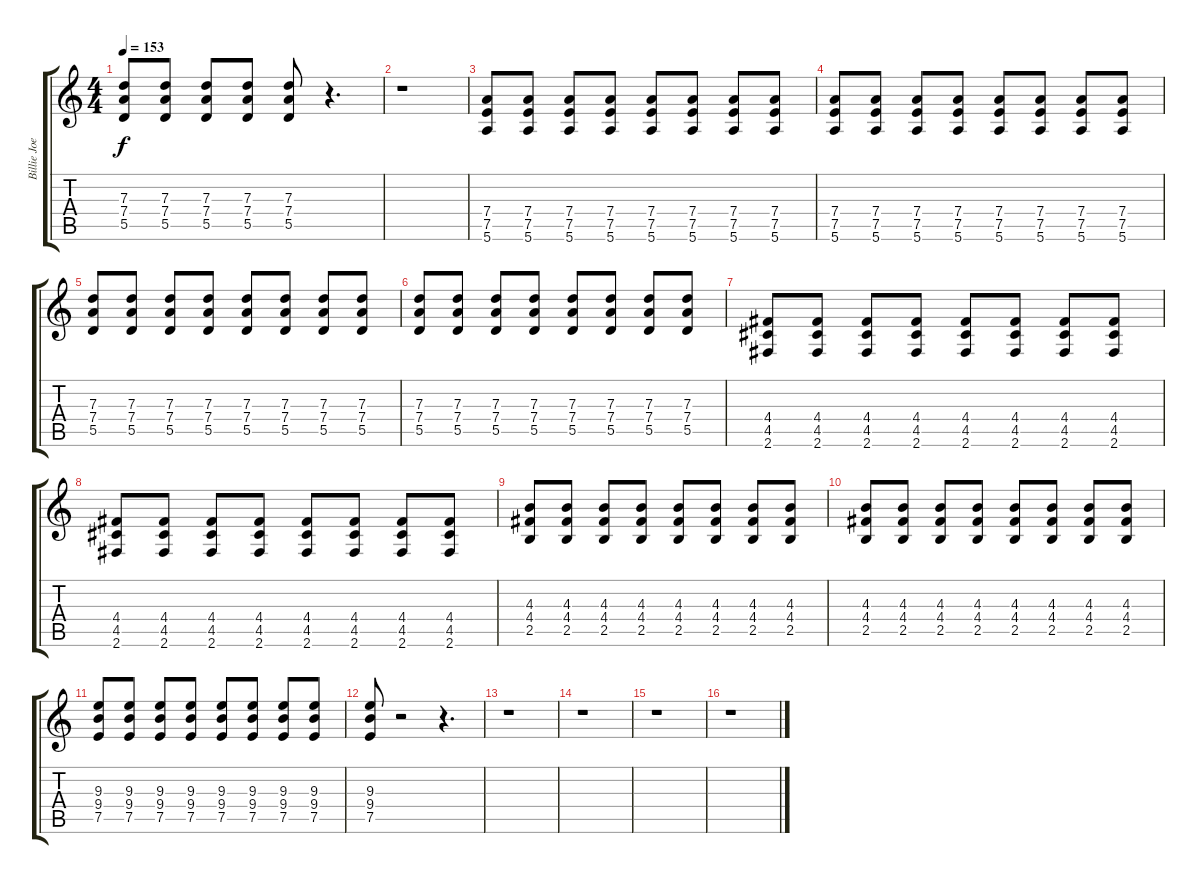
\track ("Billie Joe Armstrong (Distortion Guitar)" "Billie Joe") {instrument distortionguitar}
\staff {score tabs}
\tuning (E4 B3 G3 D3 A2 E2) {hide}
\ts (4 4)
\tempo 153
\clef g2
\ks c
(7.3 7.4 5.5).8{dy f} (7.3 7.4 5.5).8 (7.3 7.4 5.5).8 (7.3 7.4 5.5).8 (7.3 7.4 5.5).8 r.4{d} |
r.1 |
(7.4 7.5 5.6).8 (7.4 7.5 5.6).8 (7.4 7.5 5.6).8 (7.4 7.5 5.6).8 (7.4 7.5 5.6).8 (7.4 7.5 5.6).8 (7.4 7.5 5.6).8 (7.4 7.5 5.6).8 |
(7.4 7.5 5.6).8 (7.4 7.5 5.6).8 (7.4 7.5 5.6).8 (7.4 7.5 5.6).8 (7.4 7.5 5.6).8 (7.4 7.5 5.6).8 (7.4 7.5 5.6).8 (7.4 7.5 5.6).8 |
(7.3 7.4 5.5).8 (7.3 7.4 5.5).8 (7.3 7.4 5.5).8 (7.3 7.4 5.5).8 (7.3 7.4 5.5).8 (7.3 7.4 5.5).8 (7.3 7.4 5.5).8 (7.3 7.4 5.5).8 |
(7.3 7.4 5.5).8 (7.3 7.4 5.5).8 (7.3 7.4 5.5).8 (7.3 7.4 5.5).8 (7.3 7.4 5.5).8 (7.3 7.4 5.5).8 (7.3 7.4 5.5).8 (7.3 7.4 5.5).8 |
(4.4 4.5 2.6).8 (4.4 4.5 2.6).8 (4.4 4.5 2.6).8 (4.4 4.5 2.6).8 (4.4 4.5 2.6).8 (4.4 4.5 2.6).8 (4.4 4.5 2.6).8 (4.4 4.5 2.6).8 |
(4.4 4.5 2.6).8 (4.4 4.5 2.6).8 (4.4 4.5 2.6).8 (4.4 4.5 2.6).8 (4.4 4.5 2.6).8 (4.4 4.5 2.6).8 (4.4 4.5 2.6).8 (4.4 4.5 2.6).8 |
(4.3 4.4 2.5).8 (4.3 4.4 2.5).8 (4.3 4.4 2.5).8 (4.3 4.4 2.5).8 (4.3 4.4 2.5).8 (4.3 4.4 2.5).8 (4.3 4.4 2.5).8 (4.3 4.4 2.5).8 |
(4.3 4.4 2.5).8 (4.3 4.4 2.5).8 (4.3 4.4 2.5).8 (4.3 4.4 2.5).8 (4.3 4.4 2.5).8 (4.3 4.4 2.5).8 (4.3 4.4 2.5).8 (4.3 4.4 2.5).8 |
(9.3 9.4 7.5).8 (9.3 9.4 7.5).8 (9.3 9.4 7.5).8 (9.3 9.4 7.5).8 (9.3 9.4 7.5).8 (9.3 9.4 7.5).8 (9.3 9.4 7.5).8 (9.3 9.4 7.5).8 |
(9.3 9.4 7.5).8 r.2 r.4{d} |
r.1 |
r.1 |
r.1 |
r.1
